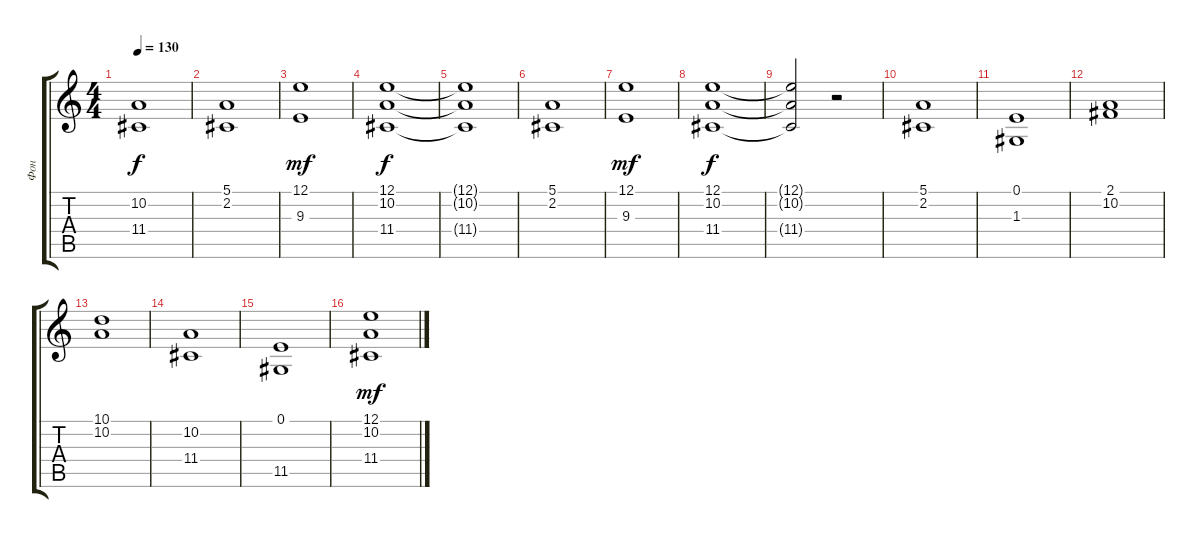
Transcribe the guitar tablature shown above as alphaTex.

\track ("Фон" "Фон") {instrument choiraahs}
\staff {score tabs}
\tuning (E4 B3 G3 D3 A2 E2) {hide}
\ts (4 4)
\tempo 130
\clef g2
\ks c
(10.2{t} 11.4{t}).1{dy f} |
(5.1 2.2).1 |
(12.1 9.3).1{dy mf} |
(12.1 10.2 11.4).1{dy f} |
(12.1{t} 10.2{t} 11.4{t}).1 |
(5.1 2.2).1 |
(12.1 9.3).1{dy mf} |
(12.1 10.2 11.4).1{dy f} |
(12.1{t} 10.2{t} 11.4{t}).2 r.2 |
(5.1 2.2).1 |
(0.1 1.3).1 |
(2.1 10.2).1 |
(10.1 10.2).1 |
(10.2 11.4).1 |
(0.1 11.5).1 |
(12.1 10.2 11.4).1{dy mf}
